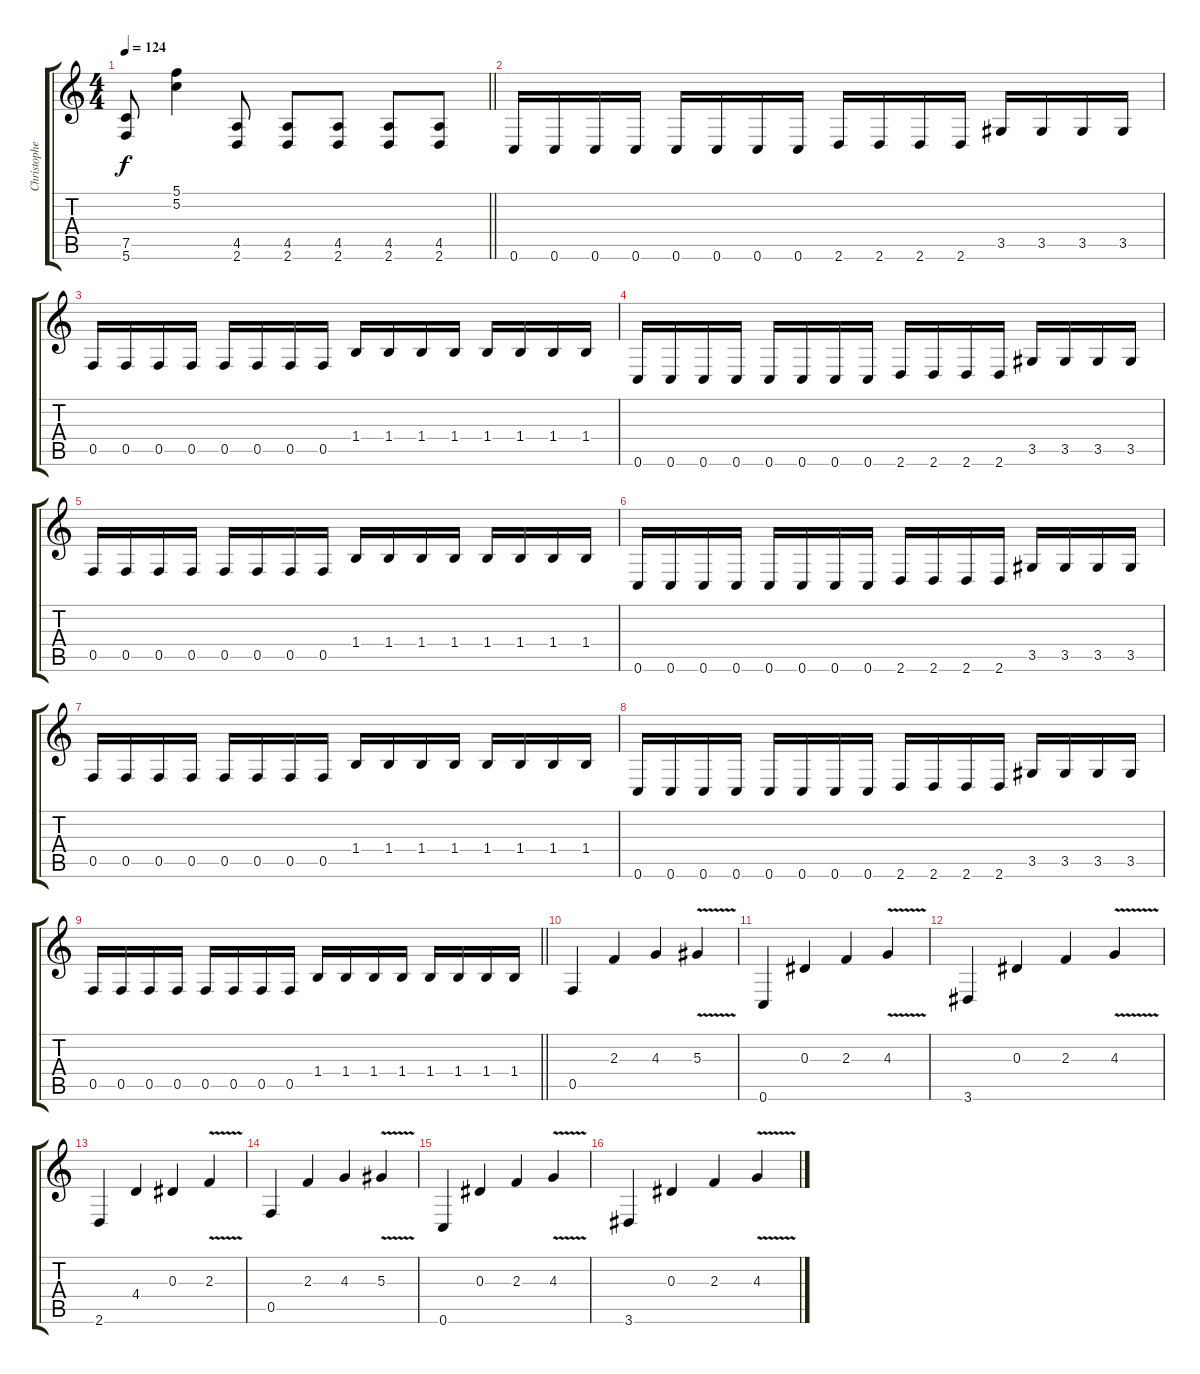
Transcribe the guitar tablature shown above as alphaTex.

\track ("Christopher amott" "Christophe") {instrument overdrivenguitar}
\staff {score tabs}
\tuning (C4 G3 Eb3 Bb2 F2 C2) {hide}
\ts (4 4)
\tempo 124
\clef g2
\barLineRight lightlight
\ks c
(7.5{t} 5.6{t}).8{dy f} (5.1 5.2).4 (4.5 2.6).8 (4.5 2.6).8 (4.5 2.6).8 (4.5 2.6).8 (4.5 2.6).8 |
\section ("" "")
0.6.16 0.6.16 0.6.16 0.6.16 0.6.16 0.6.16 0.6.16 0.6.16 2.6.16 2.6.16 2.6.16 2.6.16 3.5.16 3.5.16 3.5.16 3.5.16 |
0.5.16 0.5.16 0.5.16 0.5.16 0.5.16 0.5.16 0.5.16 0.5.16 1.4.16 1.4.16 1.4.16 1.4.16 1.4.16 1.4.16 1.4.16 1.4.16 |
0.6.16 0.6.16 0.6.16 0.6.16 0.6.16 0.6.16 0.6.16 0.6.16 2.6.16 2.6.16 2.6.16 2.6.16 3.5.16 3.5.16 3.5.16 3.5.16 |
0.5.16 0.5.16 0.5.16 0.5.16 0.5.16 0.5.16 0.5.16 0.5.16 1.4.16 1.4.16 1.4.16 1.4.16 1.4.16 1.4.16 1.4.16 1.4.16 |
0.6.16 0.6.16 0.6.16 0.6.16 0.6.16 0.6.16 0.6.16 0.6.16 2.6.16 2.6.16 2.6.16 2.6.16 3.5.16 3.5.16 3.5.16 3.5.16 |
0.5.16 0.5.16 0.5.16 0.5.16 0.5.16 0.5.16 0.5.16 0.5.16 1.4.16 1.4.16 1.4.16 1.4.16 1.4.16 1.4.16 1.4.16 1.4.16 |
0.6.16 0.6.16 0.6.16 0.6.16 0.6.16 0.6.16 0.6.16 0.6.16 2.6.16 2.6.16 2.6.16 2.6.16 3.5.16 3.5.16 3.5.16 3.5.16 |
\barLineRight lightlight
0.5.16 0.5.16 0.5.16 0.5.16 0.5.16 0.5.16 0.5.16 0.5.16 1.4.16 1.4.16 1.4.16 1.4.16 1.4.16 1.4.16 1.4.16 1.4.16 |
\section ("" "")
0.5.4 2.3.4 4.3.4 5.3{v}.4 |
0.6.4 0.3.4 2.3.4 4.3{v}.4 |
3.6.4 0.3.4 2.3.4 4.3{v}.4 |
2.6.4 4.4.4 0.3.4 2.3{v}.4 |
0.5.4 2.3.4 4.3.4 5.3{v}.4 |
0.6.4 0.3.4 2.3.4 4.3{v}.4 |
3.6.4 0.3.4 2.3.4 4.3{v}.4
